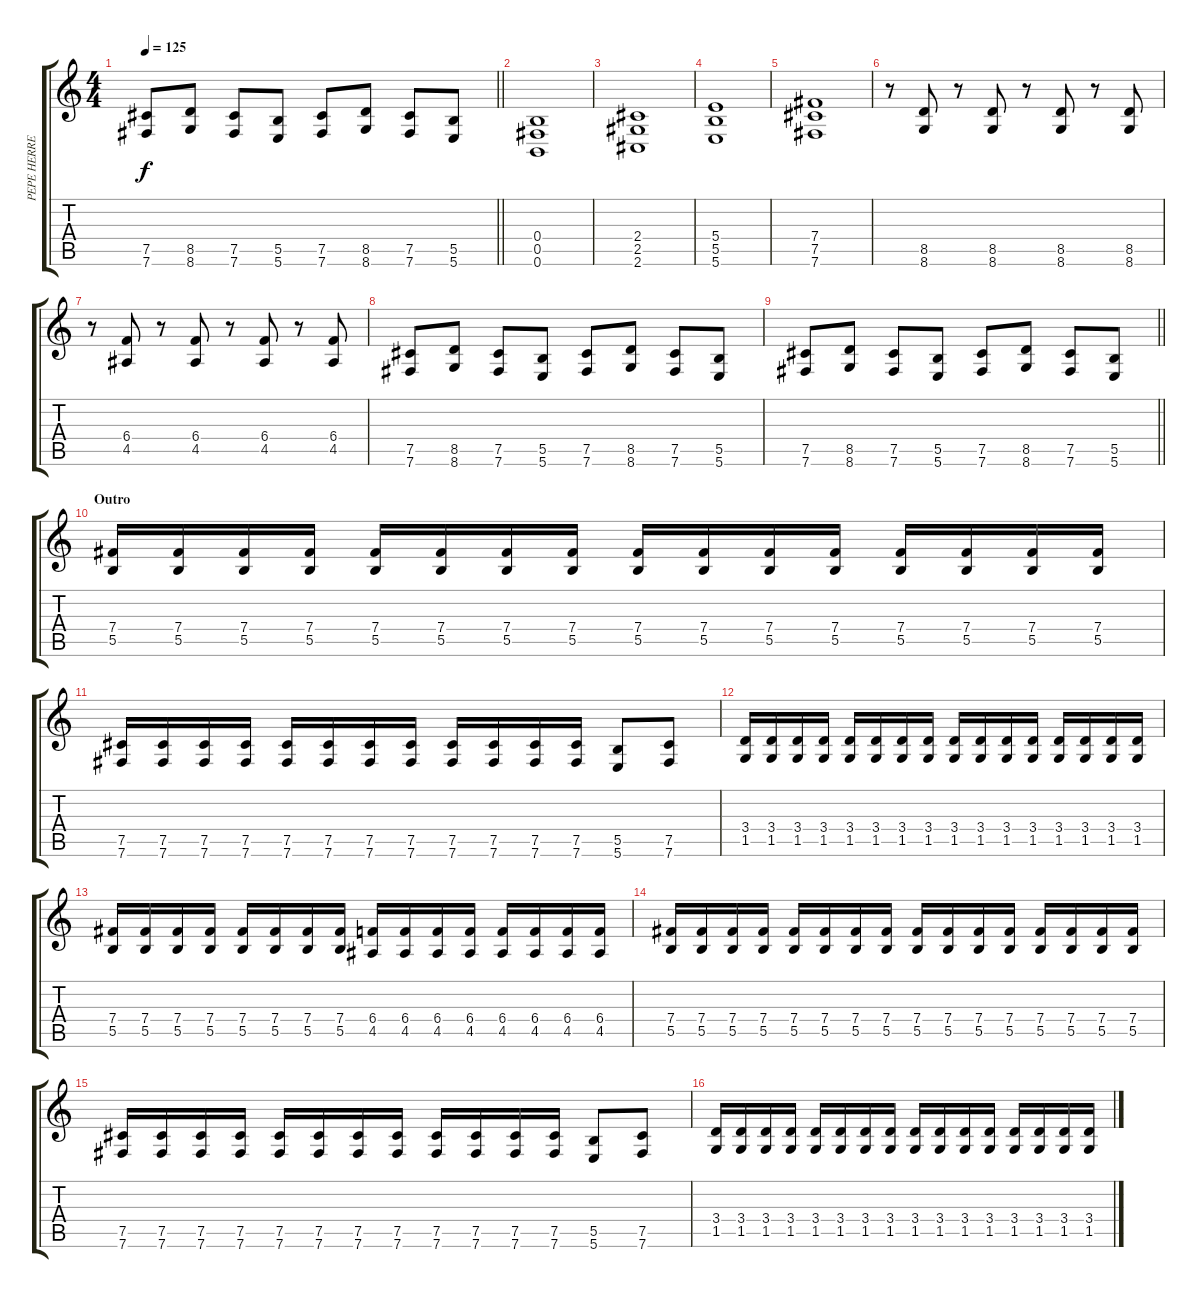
\track ("PEPE HERRERO" "PEPE HERRE") {instrument distortionguitar}
\staff {score tabs}
\tuning (Db4 Ab3 E3 B2 Gb2 B1) {hide}
\ts (4 4)
\tempo 125
\clef g2
\barLineRight lightlight
\ks c
(7.5 7.6).8{dy f} (8.5 8.6).8 (7.5 7.6).8 (5.5 5.6).8 (7.5 7.6).8 (8.5 8.6).8 (7.5 7.6).8 (5.5 5.6).8 |
(0.4 0.5 0.6).1 |
(2.4 2.5 2.6).1 |
(5.4 5.5 5.6).1 |
(7.4 7.5 7.6).1 |
r.8 (8.5 8.6).8 r.8 (8.5 8.6).8 r.8 (8.5 8.6).8 r.8 (8.5 8.6).8 |
r.8 (6.4 4.5).8 r.8 (6.4 4.5).8 r.8 (6.4 4.5).8 r.8 (6.4 4.5).8 |
(7.5 7.6).8 (8.5 8.6).8 (7.5 7.6).8 (5.5 5.6).8 (7.5 7.6).8 (8.5 8.6).8 (7.5 7.6).8 (5.5 5.6).8 |
\barLineRight lightlight
(7.5 7.6).8 (8.5 8.6).8 (7.5 7.6).8 (5.5 5.6).8 (7.5 7.6).8 (8.5 8.6).8 (7.5 7.6).8 (5.5 5.6).8 |
\section ("" "Outro")
(7.4 5.5).16 (7.4 5.5).16 (7.4 5.5).16 (7.4 5.5).16 (7.4 5.5).16 (7.4 5.5).16 (7.4 5.5).16 (7.4 5.5).16 (7.4 5.5).16 (7.4 5.5).16 (7.4 5.5).16 (7.4 5.5).16 (7.4 5.5).16 (7.4 5.5).16 (7.4 5.5).16 (7.4 5.5).16 |
(7.5 7.6).16 (7.5 7.6).16 (7.5 7.6).16 (7.5 7.6).16 (7.5 7.6).16 (7.5 7.6).16 (7.5 7.6).16 (7.5 7.6).16 (7.5 7.6).16 (7.5 7.6).16 (7.5 7.6).16 (7.5 7.6).16 (5.5 5.6).8 (7.5 7.6).8 |
(3.4 1.5).16 (3.4 1.5).16 (3.4 1.5).16 (3.4 1.5).16 (3.4 1.5).16 (3.4 1.5).16 (3.4 1.5).16 (3.4 1.5).16 (3.4 1.5).16 (3.4 1.5).16 (3.4 1.5).16 (3.4 1.5).16 (3.4 1.5).16 (3.4 1.5).16 (3.4 1.5).16 (3.4 1.5).16 |
(7.4 5.5).16 (7.4 5.5).16 (7.4 5.5).16 (7.4 5.5).16 (7.4 5.5).16 (7.4 5.5).16 (7.4 5.5).16 (7.4 5.5).16 (6.4 4.5).16 (6.4 4.5).16 (6.4 4.5).16 (6.4 4.5).16 (6.4 4.5).16 (6.4 4.5).16 (6.4 4.5).16 (6.4 4.5).16 |
(7.4 5.5).16 (7.4 5.5).16 (7.4 5.5).16 (7.4 5.5).16 (7.4 5.5).16 (7.4 5.5).16 (7.4 5.5).16 (7.4 5.5).16 (7.4 5.5).16 (7.4 5.5).16 (7.4 5.5).16 (7.4 5.5).16 (7.4 5.5).16 (7.4 5.5).16 (7.4 5.5).16 (7.4 5.5).16 |
(7.5 7.6).16 (7.5 7.6).16 (7.5 7.6).16 (7.5 7.6).16 (7.5 7.6).16 (7.5 7.6).16 (7.5 7.6).16 (7.5 7.6).16 (7.5 7.6).16 (7.5 7.6).16 (7.5 7.6).16 (7.5 7.6).16 (5.5 5.6).8 (7.5 7.6).8 |
(3.4 1.5).16 (3.4 1.5).16 (3.4 1.5).16 (3.4 1.5).16 (3.4 1.5).16 (3.4 1.5).16 (3.4 1.5).16 (3.4 1.5).16 (3.4 1.5).16 (3.4 1.5).16 (3.4 1.5).16 (3.4 1.5).16 (3.4 1.5).16 (3.4 1.5).16 (3.4 1.5).16 (3.4 1.5).16
